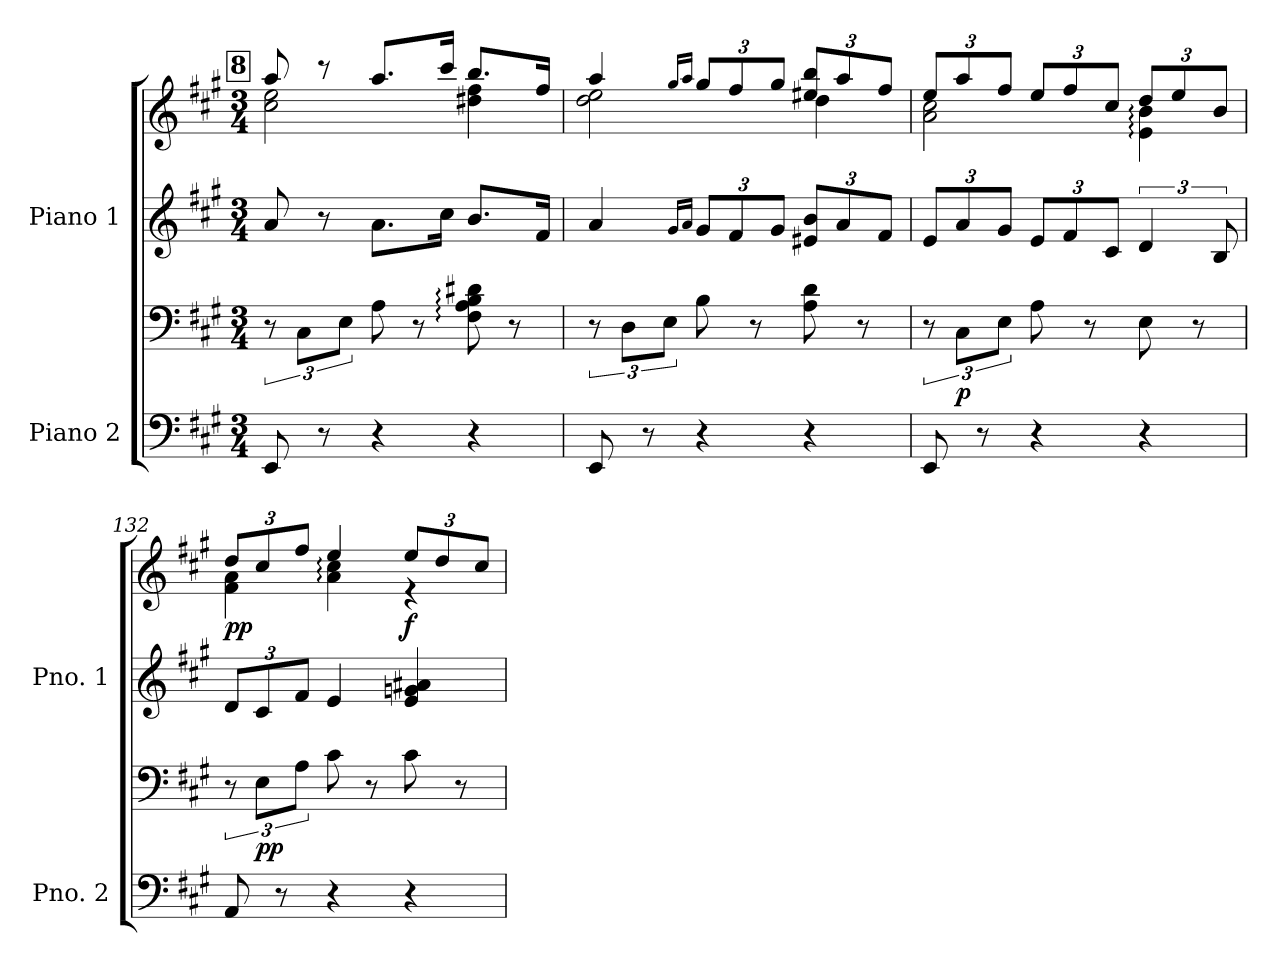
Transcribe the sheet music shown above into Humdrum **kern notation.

**kern	**kern	**dynam	**kern	**kern	**dynam
*part2	*part2	*part2	*part1	*part1	*part1
*staff4	*staff3	*staff3/4	*staff2	*staff1	*staff1/2
*I"Piano 2	*	*	*I"Piano 1	*	*
*I'Pno. 2	*	*	*I'Pno. 1	*	*
*clefF4	*clefF4	*	*clefG2	*clefG2	*
*k[f#c#g#]	*k[f#c#g#]	*	*k[f#c#g#]	*k[f#c#g#]	*
*M3/4	*M3/4	*	*M3/4	*M3/4	*
!!LO:REH:place=s1:a:B:fs=14:t=8
=129	=129	=129	=129	=129	=129
*	*	*	*	*^	*
8EE/	12r	.	8a/	8aa/	2cc#\ 2ee\	.
.	12C#\L	.	.	.	.	.
8r	.	.	8r	8r	.	.
.	12E\J	.	.	.	.	.
4r	8A\	.	8.a\L	8.aa/L	.	.
.	8r	.	.	.	.	.
.	.	.	16cc#\Jk	16ccc#/Jk	.	.
4r	8F#\: 8A\: 8B\: 8d#X\:	.	8.b/L	8.bb/L	4dd#X\ 4ff#\	.
.	8r	.	.	.	.	.
.	.	.	16f#/Jk	16ff#/Jk	.	.
!!LO:LB:g=z	!!
=130	=130	=130	=130	=130	=130	=130
8EE/	12r	.	4a/	4aa/	2dd\ 2ee\	.
.	12D\L	.	.	.	.	.
8r	.	.	.	.	.	.
.	12E\J	.	.	.	.	.
.	.	.	16qg#/LL	16qgg#/LL	.	.
.	.	.	16qa/JJ	16qaa/JJ	.	.
*	*	*	*Xbrackettup	*Xbrackettup	*	*
4r	8B\	.	12g#/L	12gg#/L	.	.
.	.	.	12f#/	12ff#/	.	.
.	8r	.	.	.	.	.
.	.	.	12g#/J	12gg#/J	.	.
4r	8A\ 8d\	.	12e#X/ 12b/L	12ee#X/ 12bb/L	4dd\	.
.	.	.	12a/	12aa/	.	.
.	8r	.	.	.	.	.
.	.	.	12f#/J	12ff#/J	.	.
=131	=131	=131	=131	=131	=131	=131
8EE/	12r	.	12e/L	12ee/L	2a\ 2cc#\	.
!	!	!LO:DY:b	!	!	!	!
.	12C#\L	p	12a/	12aa/	.	.
8r	.	.	.	.	.	.
.	12E\J	.	12g#/J	12ff#/J	.	.
4r	8A\	.	12e/L	12ee/L	.	.
.	.	.	12f#/	12ff#/	.	.
.	8r	.	.	.	.	.
.	.	.	12c#/J	12cc#/J	.	.
*	*	*	*brackettup	*	*	*
4r	8E\	.	6d/	12dd/L	4e\: 4b\:	.
.	.	.	.	12ee/	.	.
.	8r	.	.	.	.	.
.	.	.	12B/	12b/J	.	.
=132	=132	=132	=132	=132	=132	=132
*	*	*	*Xbrackettup	*	*	*
!	!	!	!	!	!	!LO:DY:b
8AA/	12r	.	12d/L	12dd/L	4f#\ 4a\	pp
!	!	!LO:DY:b	!	!	!	!
.	12E\L	pp	12c#/	12cc#/	.	.
8r	.	.	.	.	.	.
.	12A\J	.	12f#/J	12ff#/J	.	.
4r	8c#\	.	4e/	4ee/	4a\: 4cc#\:	.
.	8r	.	.	.	.	.
!	!	!	!	!	!	!LO:DY:b
4r	8c#\	.	4e/ 4gn/ 4a#X/	12ee/L	4r	f
.	.	.	.	12dd/	.	.
.	8r	.	.	.	.	.
.	.	.	.	12cc#/J	.	.
*	*	*	*	*v	*v	*
=	=	=	=	=	=
*-	*-	*-	*-	*-	*-
